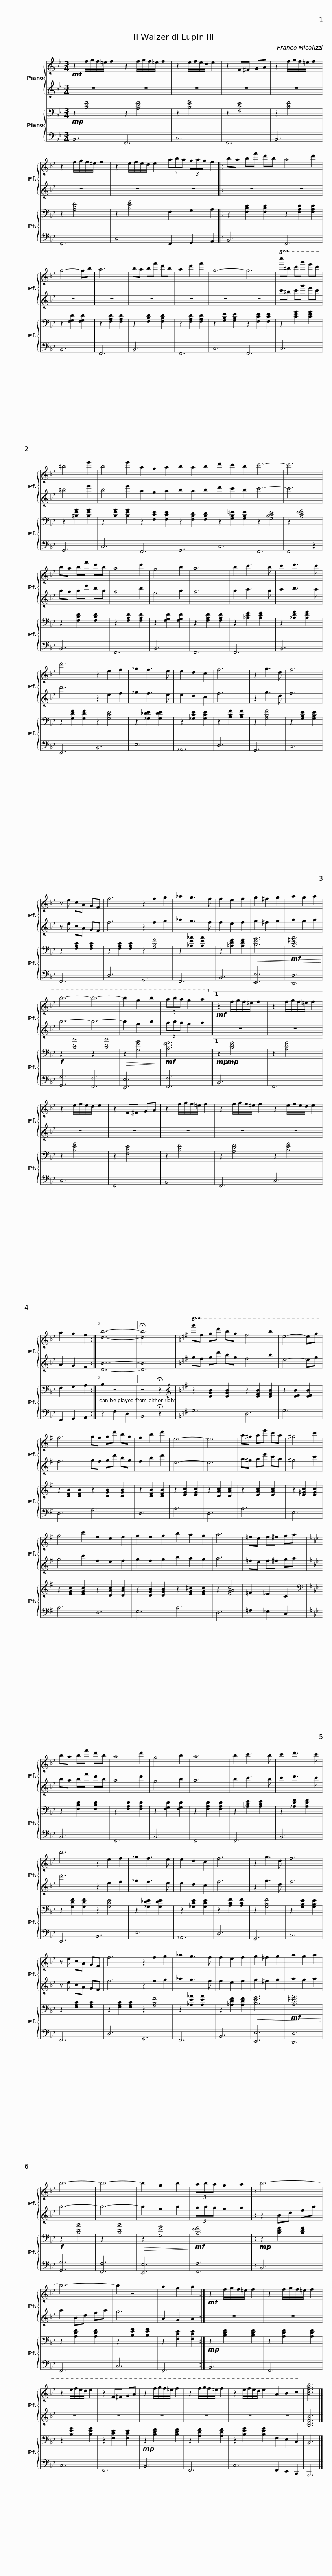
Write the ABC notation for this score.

X:1
%%score { 1 | 2 } { 3 | 4 }
L:1/8
M:3/4
I:linebreak $
K:Bb
V:1 treble
V:2 treble
V:3 bass
V:4 bass
V:1
!mf! z2 f/g/f/=e/ f2 | z2 f/g/f/=e/ f2 | z2 e/f/e/d/ e2 | z2 F^F GA |$ z2 f/g/f/=e/ f2 | %5
 z2 f/g/f/=e/ f2 | z2 e/f/e/d/ e2 | (3aba (3gag f2 |:$ ba bf' d'b | a4 d'2 | %10
 g4- gb | a6 | ba bf' d'b | a2 d'2 f'2 |$ g6- | %15
 g6 |!8va(! c''=b' c''g'' e''c'' | =b'4 e''2 | b'4 e''2 | a'2 g'2 a'2 |$ %20
 b'2 a'2 b'2 | d''2 c''2 b'2 | c''6- | c''6 | b'a' b'f'' d''b' | %25
 a'4 d''2 | g'4 b'2 | a'6 |$ b'2 c''3 b' | c''2 d''3 c'' | %30
 d''6 | z2 e'2 f'2 | _g'2 f'3 e' | e'2 d'2 c'2 |$ f'6 | %35
 z2 g'3 d' | f'6 | z e' c'a gf | f'6 | z2 f'2 g'2 |$ %40
 _a'2 g'3 f' | f'2 e'2 f'2 | g'2 ^f'2 g'2 | a'2 g'2 a'2 | b'6- | %45
 b'6- |$ b'2 g'2 b'2 | (3a'b'a' g'2 a'2!8va)! ||1!mf! z2 f/g/f/=e/ f2 | z2 f/g/f/=e/ f2 |$ %50
 z2 e/f/e/d/ e2 | z2 F^F GA | z2 f/g/f/=e/ f2 | z2 f/g/f/=e/ f2 |$ z2 e/f/e/d/ e2 | %55
 a2 g2 f2 :|2 [db]6- || !fermata![db]6 |[K:G]!8va(! g'f' g'd'' b'g' | f'4 b'2 |$ %60
 e'4- e'g' | f'6 | g'f' g'd'' b'g' | f'2 b'2 d''2 | e'6- | %65
 e'6 |$ a'^g' a'e'' c''a' | ^g'4 c''2 | g'4 c''2 | f'2 e'2 f'2 | %70
 g'2 f'2 g'2 | b'2 a'2 g'2 |$ a'6 | =f'e' f'^f' g'a' |[K:Bb] b'a' b'f'' d''b' | %75
 a'4 d''2 | g'4 b'2 |$ a'6 | b'2 c''3 b' | c''2 d''3 c'' | %80
 d''6 | z2 e'2 f'2 | _g'2 f'3 e' |$ e'2 d'2 c'2 | f'6 | %85
 z2 g'3 d' | f'6 | z e' c'a gf | f'6 | z2 f'2 g'2 |$ %90
 _a'2 g'3 f' | f'2 e'2 f'2 | g'2 ^f'2 g'2 | a'2 g'2 a'2 | b'6- | %95
 b'6- | b'2 g'2 b'2 |$ (3a'b'a' g'2 a'2 |: b'6- | b'6- | %100
 b'2 z4 | a'2 g'2 a'2 :|$!mf! z2 f'/g'/f'/=e'/ f'2 | z2 f'/g'/f'/=e'/ f'2 | z2 e'/f'/e'/d'/ e'2 | %105
 z2 f^f ga |$ z2 f'/g'/f'/=e'/ f'2 | z2 f'/g'/f'/=e'/ f'2 | z2 e'/f'/e'/d'/ e'2 | a2 b2 c'2!8va)! | %110
 [Bdfb]6 |] %111
V:2
 z6 | z6 | z6 | z6 |$ z6 | %5
 z6 | z6 | z6 |:$ z6 | z6 | %10
 z6 | z6 | z6 | z6 |$ z6 | %15
 z6 | c'=b c'g' e'c' | =b4 e'2 | b4 e'2 | a2 g2 a2 |$ %20
 b2 a2 b2 | d'2 c'2 b2 | c'6- | c'6 | ba bf' d'b | %25
 a4 d'2 | g4 b2 | a6 |$ b2 c'3 b | c'2 d'3 c' | %30
 d'6 | z2 e2 f2 | _g2 f3 e | e2 d2 c2 |$ f6 | %35
 z2 g3 d | f6 | z e cA GF | f6 | z2 f2 g2 |$ %40
 _a2 g3 f | f2 e2 f2 | g2 ^f2 g2 | a2 g2 a2 | b6- | %45
 b6- |$ b2 g2 b2 | (3aba g2 a2 ||1 z6 | z6 |$ %50
 z6 | z6 | z6 | z6 |$ z6 | %55
 A2 G2 F2 :|2 [DB]6- || [DB]6 |[K:G] gf gd' bg | f4 b2 |$ %60
 e4- eg | f6 | gf gd' bg | f2 b2 d'2 | e6- | %65
 e6 |$ a^g ae' c'a | ^g4 c'2 | g4 c'2 | f2 e2 f2 | %70
 g2 f2 g2 | b2 a2 g2 |$ a6 | =fe f^f ga |[K:Bb] ba bf' d'b | %75
 a4 d'2 | g4 b2 |$ a6 | b2 c'3 b | c'2 d'3 c' | %80
 d'6 | z2 e2 f2 | _g2 f3 e |$ e2 d2 c2 | f6 | %85
 z2 g3 d | f6 | z e cA GF | f6 | z2 f2 g2 |$ %90
 _a2 g3 f | f2 e2 f2 | g2 ^f2 g2 | a2 g2 a2 | b6- | %95
 b6- | b2 g2 b2 |$ (3aba g2 a2 |: z2 Bd fb | a2 Bd fa | %100
 g6 | A2 G2 A2 :|$ z6 | z6 | z6 | %105
 z6 |$ z6 | z6 | z6 | z6 | %110
 [B,DFB]6 |] %111
V:3
!mp! z2 [B,DF]4 | z2 [A,DF]4 | z2 [B,EG]4 | z2 [F,CE]4 |$ z2 [B,DF]4 | %5
 z2 [A,DF]4 | z2 [B,EG]4 | F,2 G,2 A,2 |:$ z2 [F,B,D]2 [F,B,D]2 | z2 [F,A,D]2 [F,A,D]2 | %10
 z2 [F,G,D]2 [F,G,D]2 | z2 [F,A,D]2 [F,A,D]2 | z2 [F,B,D]2 [F,B,D]2 | z2 [F,A,D]2 [F,A,D]2 |$ z2 [G,B,E]2 [G,B,E]2 | %15
 z2 [F,CE]2 [F,CE]2 | z2 [CEG]2 [CEG]2 | z2 [=B,EG]2 [B,EG]2 | z2 [B,EG]2 [B,EG]2 | z2 [F,CE]2 [F,CE]2 |$ %20
 z2 [F,B,D]2 [F,B,D]2 | z2 [G,B,=E]2 [G,B,E]2 | z2 [G,B,CE]4 | z2 [A,CEF]4 | z2 [F,B,D]2 [F,B,D]2 | %25
 z2 [F,A,D]2 [F,A,D]2 | z2 [F,G,D]2 [F,G,D]2 | z2 [F,A,D]2 [F,A,D]2 |$ z2 [_A,CE]2 [A,CE]2 | z2 [_A,DF]2 [A,DF]2 | %30
 z2 [G,DF]2 [G,DF]2 | z2 [G,CE]4 | z2 [_G,_DE]2 [G,DE]2 | z2 [_G,CE]2 [G,CE]2 |$ z2 [A,CF]2 [A,CF]2 | %35
 z2 [G,B,F]4 | z2 [G,B,E]2 [G,B,E]2 | z2 [F,A,C]2 [F,A,C]2 | z2 [F,A,C]2 [F,A,C]2 | z2 [G,B,F]4 |$ %40
 z2 [_A,E_A]2 [A,EA]2 | z2 [_A,DF]2 [A,DF]2 |!<(! [B,EG]6 |!mf! [A,D^FA]6!<)! |!f! z2 [B,DB]4 | %45
 z2 [B,DB]4 |$!>(! z2 [G,EG]4!>)! |!mf! [A,EF]6 ||1!mp!!mp! z2 [B,DF]4 | z2 [A,DF]4 |$ %50
 z2 [B,EG]4 | z2 [F,CE]4 | z2 [B,DF]4 | z2 [A,DF]4 |$ z2 [B,EG]4 | %55
 F,2 G,2 A,2 :|2 B,2 z4 || z4 !fermata!z2 |[K:G][K:treble] z2 [DGB]2 [DGB]2 | z2 [DFB]2 [DFB]2 |$ %60
 z2 [DEB]2 [DEB]2 | z2 [DFB]2 [DFB]2 | z2 [DGB]2 [DGB]2 | z2 [DFB]2 [DFB]2 | z2 [EGc]2 [EGc]2 | %65
 z2 [DAc]2 [DAc]2 |$ z2 [EAc]2 [EAc]2 | z2 [E^Gc]2 [EGc]2 | z2 [EGc]2 [EGc]2 | z2 [DAc]2 [DAc]2 | %70
 z2 [DGB]2 [DGB]2 | z2 [EG^c]2 [EGc]2 |$ z2 [EGAc]4 | =F2 _E2 C2 |[K:Bb][K:bass] z2 [F,B,D]2 [F,B,D]2 | %75
 z2 [F,A,D]2 [F,A,D]2 | z2 [F,G,D]2 [F,G,D]2 |$ z2 [F,A,D]2 [F,A,D]2 | z2 [_A,CE]2 [A,CE]2 | z2 [_A,DF]2 [A,DF]2 | %80
 z2 [G,DF]2 [G,DF]2 | z2 [G,CE]4 | z2 [_G,_DE]2 [G,DE]2 |$ z2 [_G,CE]2 [G,CE]2 | z2 [A,CF]2 [A,CF]2 | %85
 z2 [G,B,F]4 | z2 [G,B,E]2 [G,B,E]2 | z2 [F,A,C]2 [F,A,C]2 | z2 [F,A,C]2 [F,A,C]2 | z2 [G,B,F]4 |$ %90
 z2 [_A,E_A]2 [A,EA]2 | z2 [_A,DF]2 [A,DF]2 |!<(! [B,EG]6 |!mf! [A,D^FA]6!<)! |!f! z2 [B,DB]4 | %95
 z2 [B,DB]4 |!>(! z2 [G,EG]4!>)! |$!mf! [A,EF]6 |:!mp! z2 [B,DF]2 [B,DF]2 | z2 [A,DF]2 [A,DF]2 | %100
 z2 [B,EG]2 [B,EG]2 | z2 [F,CE]2 [F,CE]2 :|$!mp! z2 [B,DF]2 [B,DF]2 | z2 [A,DF]2 [A,DF]2 | z2 [B,EG]2 [B,EG]2 | %105
 z2 [F,CE]2 [F,CE]2 |$!mp! z2 [B,DF]2 [B,DF]2 | z2 [A,DF]2 [A,DF]2 | z2 [B,EG]2 [B,EG]2 | F,2 E,2 C,2 | %110
 B,,6 |] %111
V:4
 B,,6 | F,,6 | C,6 | F,,6 |$ B,,6 | %5
 F,,6 | C,6 | F,,2 G,,2 A,,2 |:$ B,,6 | F,,6 | %10
 B,,6 | F,,6 | B,,6 | F,,6 |$ C,6 | %15
 F,,6 | C,6 | G,,6 | C,6 | F,,6 |$ %20
 G,,6 | C,6 | F,,6 | F,,4 z2 | B,,6 | %25
 F,,6 | B,,6 | F,,6 |$ F,,6 | B,,6 | %30
 E,,6 | B,,6 | E,6 | _A,,6 |$ D,6 | %35
 G,,6 | C,6 | F,,6 | D,6 | G,,6 |$ %40
 F,,6 | B,,6 | [E,,E,]6 | [D,,D,]6 | [G,,G,]6 | %45
 [F,,F,]6 |$ [E,,E,]6 | [F,,F,]6 ||1 B,,6 | F,,6 |$ %50
 C,6 | F,,6 | B,,6 | F,,6 |$ C,6 | %55
 F,,2 G,,2 A,,2 :|2 z2 F,2 D,2 || B,,4 !fermata!z2 |[K:G] G,6 | D,6 |$ %60
 G,6 | D,6 | G,6 | D,6 | A,6 | %65
 D,6 |$ A,6 | E,6 | A,6 | D,6 | %70
 E,6 | A,6 |$ D,6 | =F,2 _E,2 C,2 |[K:Bb] B,,6 | %75
 F,,6 | B,,6 |$ F,,6 | F,,6 | B,,6 | %80
 E,,6 | B,,6 | E,6 |$ _A,,6 | D,6 | %85
 G,,6 | C,6 | F,,6 | D,6 | G,,6 |$ %90
 F,,6 | B,,6 | [E,,E,]6 | [D,,D,]6 | [G,,G,]6 | %95
 [F,,F,]6 | [E,,E,]6 |$ [F,,F,]6 |: B,,6 | F,,6 | %100
 C,6 | F,,6 :|$ B,,6 | F,,6 | C,6 | %105
 F,,6 |$ B,,6 | F,,6 | C,6 | F,,2 E,,2 C,,2 | %110
 B,,,6 |] %111
